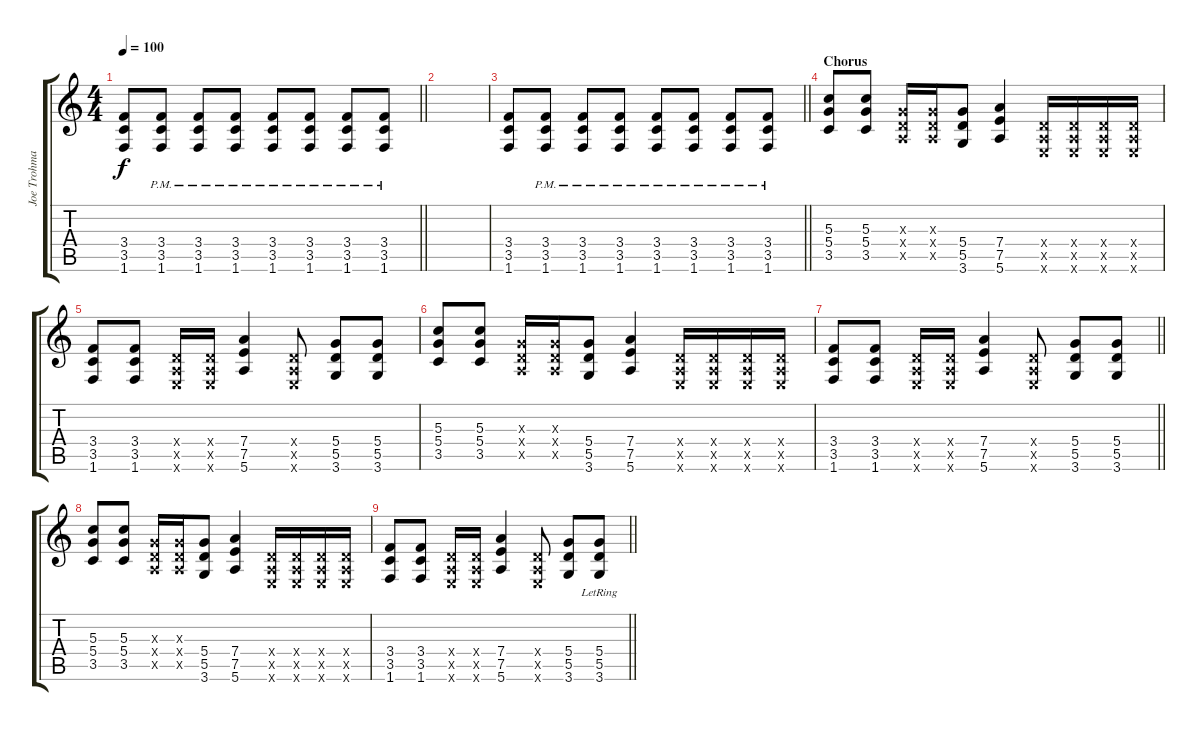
\track ("Joe Trohman" "Joe Trohma") {instrument distortionguitar}
\staff {score tabs}
\tuning (E4 B3 G3 D3 A2 E2) {hide}
\ts (4 4)
\tempo 100
\clef g2
\barLineRight lightlight
\ks c
(3.4 3.5 1.6).8{dy f} (3.4{pm} 3.5{pm} 1.6{pm}).8 (3.4{pm} 3.5{pm} 1.6{pm}).8 (3.4{pm} 3.5{pm} 1.6{pm}).8 (3.4{pm} 3.5{pm} 1.6{pm}).8 (3.4{pm} 3.5{pm} 1.6{pm}).8 (3.4{pm} 3.5{pm} 1.6{pm}).8 (3.4{pm} 3.5{pm} 1.6{pm}).8 |
|
\barLineRight lightlight
(3.4 3.5 1.6).8 (3.4{pm} 3.5{pm} 1.6{pm}).8 (3.4{pm} 3.5{pm} 1.6{pm}).8 (3.4{pm} 3.5{pm} 1.6{pm}).8 (3.4{pm} 3.5{pm} 1.6{pm}).8 (3.4{pm} 3.5{pm} 1.6{pm}).8 (3.4{pm} 3.5{pm} 1.6{pm}).8 (3.4{pm} 3.5{pm} 1.6{pm}).8 |
\section ("" "Chorus")
(5.3 5.4 3.5).8 (5.3 5.4 3.5).8 (0.3{x} 0.4{x} 0.5{x}).16 (0.3{x} 0.4{x} 0.5{x}).16 (5.4 5.5 3.6).8 (7.4 7.5 5.6).4 (0.4{x} 0.5{x} 0.6{x}).16 (0.4{x} 0.5{x} 0.6{x}).16 (0.4{x} 0.5{x} 0.6{x}).16 (0.4{x} 0.5{x} 0.6{x}).16 |
(3.4 3.5 1.6).8 (3.4 3.5 1.6).8 (0.4{x} 0.5{x} 0.6{x}).16 (0.4{x} 0.5{x} 0.6{x}).16 (7.4 7.5 5.6).4 (0.4{x} 0.5{x} 0.6{x}).8 (5.4 5.5 3.6).8 (5.4 5.5 3.6).8 |
(5.3 5.4 3.5).8 (5.3 5.4 3.5).8 (0.3{x} 0.4{x} 0.5{x}).16 (0.3{x} 0.4{x} 0.5{x}).16 (5.4 5.5 3.6).8 (7.4 7.5 5.6).4 (0.4{x} 0.5{x} 0.6{x}).16 (0.4{x} 0.5{x} 0.6{x}).16 (0.4{x} 0.5{x} 0.6{x}).16 (0.4{x} 0.5{x} 0.6{x}).16 |
\barLineRight lightlight
(3.4 3.5 1.6).8 (3.4 3.5 1.6).8 (0.4{x} 0.5{x} 0.6{x}).16 (0.4{x} 0.5{x} 0.6{x}).16 (7.4 7.5 5.6).4 (0.4{x} 0.5{x} 0.6{x}).8 (5.4 5.5 3.6).8 (5.4 5.5 3.6).8 |
(5.3 5.4 3.5).8 (5.3 5.4 3.5).8 (0.3{x} 0.4{x} 0.5{x}).16 (0.3{x} 0.4{x} 0.5{x}).16 (5.4 5.5 3.6).8 (7.4 7.5 5.6).4 (0.4{x} 0.5{x} 0.6{x}).16 (0.4{x} 0.5{x} 0.6{x}).16 (0.4{x} 0.5{x} 0.6{x}).16 (0.4{x} 0.5{x} 0.6{x}).16 |
\barLineRight lightlight
(3.4 3.5 1.6).8 (3.4 3.5 1.6).8 (0.4{x} 0.5{x} 0.6{x}).16 (0.4{x} 0.5{x} 0.6{x}).16 (7.4 7.5 5.6).4 (0.4{x} 0.5{x} 0.6{x}).8 (5.4 5.5 3.6).8 (5.4{lr} 5.5{lr} 3.6{lr}).8
